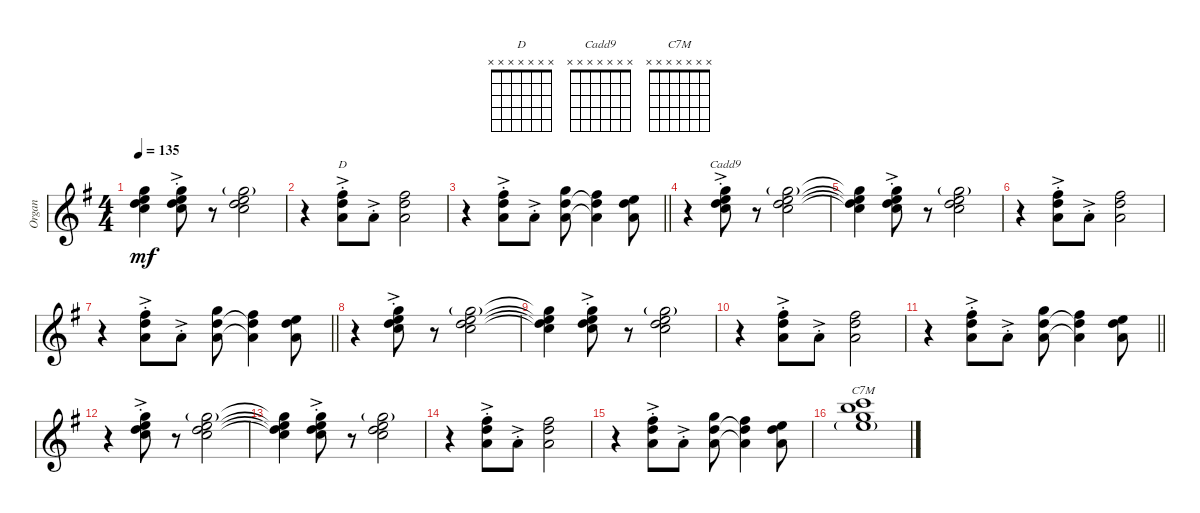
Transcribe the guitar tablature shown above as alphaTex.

\track ("Organ" "Organ") {instrument choiraahs}
\staff {score}
\tuning (E4 B3 G3 D3 A2 E2 B1) {hide}
\chord ("D" x x x x x x x)
\chord ("Cadd9" x x x x x x x)
\chord ("C7M" x x x x x x x)
\ts (4 4)
\tempo 135
\clef g2
\ks g
(10.1{t} 17.2{t} 17.3{t} 29.4{t}).4{dy mf} (12.1{ac st} 20.2{ac st} 19.3{ac st} 22.4{ac st}).8 r.8 (12.1 20.2{g} 17.3 24.4).2 |
r.4 (14.1{ac st} 15.2{ac st} 14.3{ac st}).8{ch "D"} 5.1{ac st}.8 (14.1 15.2 14.3).2 |
\barLineRight lightlight
r.4 (14.1{ac st} 15.2{ac st} 14.3{ac st}).8 5.1{ac st}.8 (15.1 15.2 14.3).8 (14.1 15.2{t} 14.3{t}).4 (10.1 10.2 21.3).8 |
r.4 (12.1{ac st} 20.2{ac st} 19.3{ac st} 22.4{ac st}).8{ch "Cadd9"} r.8 (10.1 17.2 17.3 29.4{g}).2 |
(10.1{t} 17.2{t} 17.3{t} 29.4{t}).4 (12.1{ac st} 20.2{ac st} 19.3{ac st} 22.4{ac st}).8 r.8 (12.1 20.2{g} 17.3 24.4).2 |
r.4 (14.1{ac st} 15.2{ac st} 14.3{ac st}).8 5.1{ac st}.8 (14.1 15.2 14.3).2 |
\barLineRight lightlight
r.4 (14.1{ac st} 15.2{ac st} 14.3{ac st}).8 5.1{ac st}.8 (15.1 15.2 14.3).8 (14.1 15.2{t} 14.3{t}).4 (10.1 10.2 21.3).8 |
r.4 (12.1{ac st} 20.2{ac st} 19.3{ac st} 22.4{ac st}).8 r.8 (10.1 17.2 17.3 29.4{g}).2 |
(10.1{t} 17.2{t} 17.3{t} 29.4{t}).4 (12.1{ac st} 20.2{ac st} 19.3{ac st} 22.4{ac st}).8 r.8 (12.1 20.2{g} 17.3 24.4).2 |
r.4 (14.1{ac st} 15.2{ac st} 14.3{ac st}).8 5.1{ac st}.8 (14.1 15.2 14.3).2 |
\barLineRight lightlight
r.4 (14.1{ac st} 15.2{ac st} 14.3{ac st}).8 5.1{ac st}.8 (15.1 15.2 14.3).8 (14.1 15.2{t} 14.3{t}).4 (10.1 10.2 21.3).8 |
r.4 (12.1{ac st} 20.2{ac st} 19.3{ac st} 22.4{ac st}).8 r.8 (10.1 17.2 17.3 29.4{g}).2 |
(10.1{t} 17.2{t} 17.3{t} 29.4{t}).4 (12.1{ac st} 20.2{ac st} 19.3{ac st} 22.4{ac st}).8 r.8 (12.1 20.2{g} 17.3 24.4).2 |
r.4 (14.1{ac st} 15.2{ac st} 14.3{ac st}).8 5.1{ac st}.8 (14.1 15.2 14.3).2 |
r.4 (14.1{ac st} 15.2{ac st} 14.3{ac st}).8 5.1{ac st}.8 (15.1 15.2 14.3).8 (14.1 15.2{t} 14.3{t}).4 (10.1 10.2 21.3).8 |
(15.1 25.2 28.3 26.4{g}).1{ch "C7M"}
